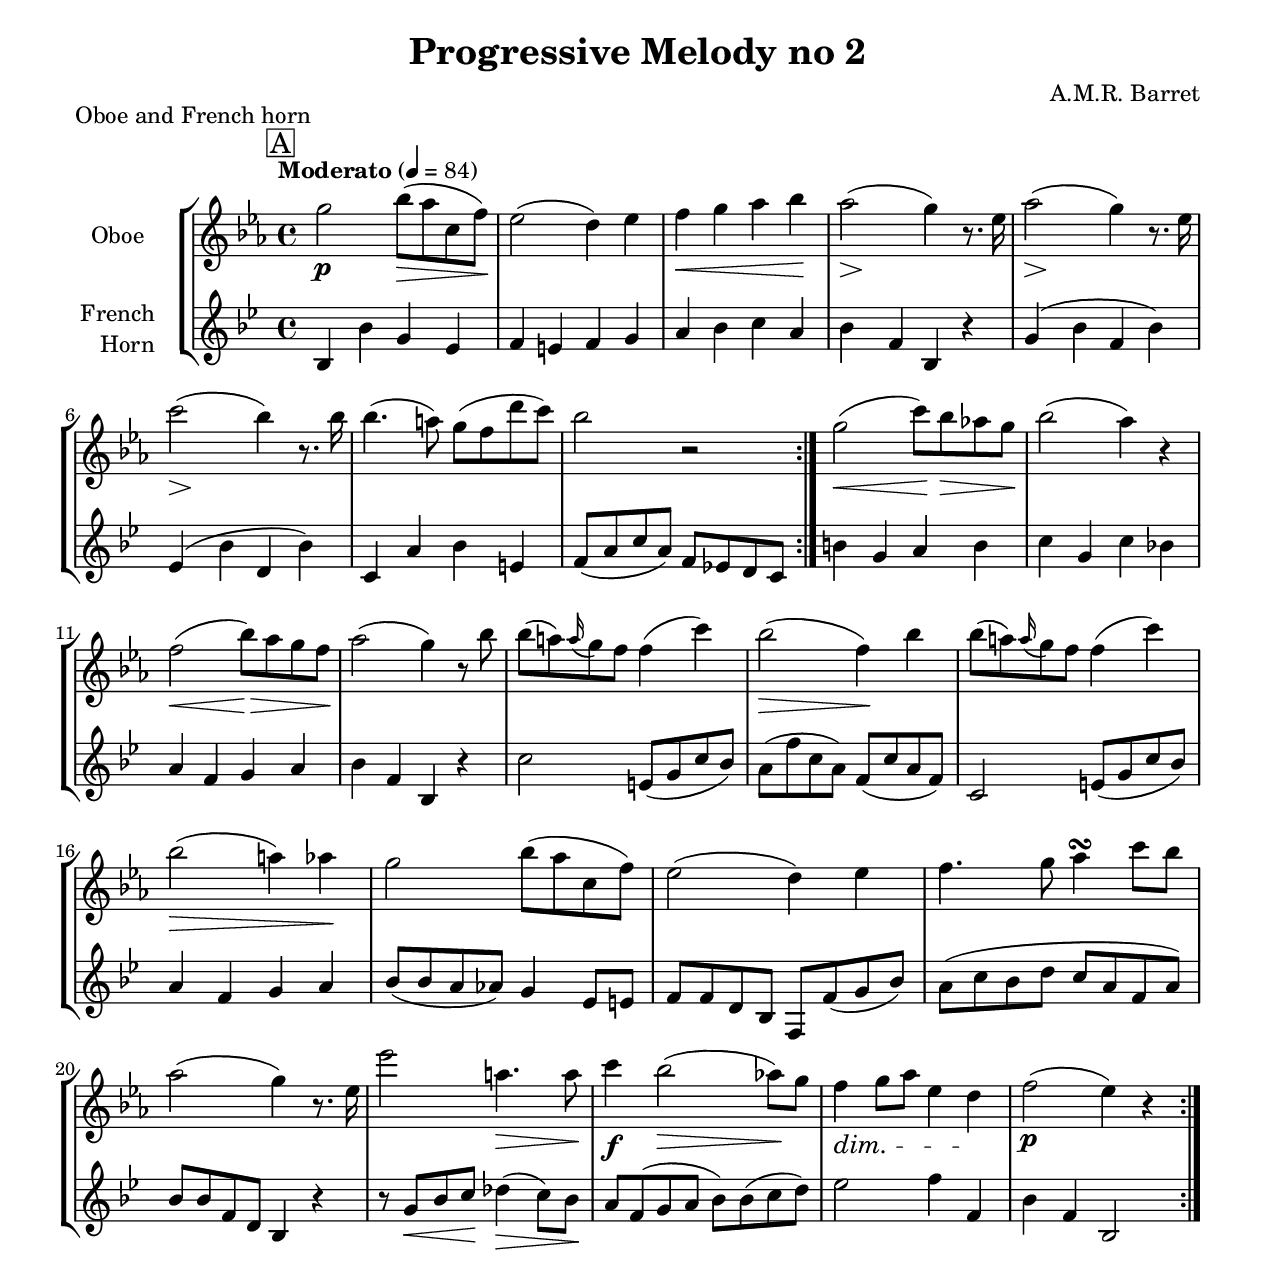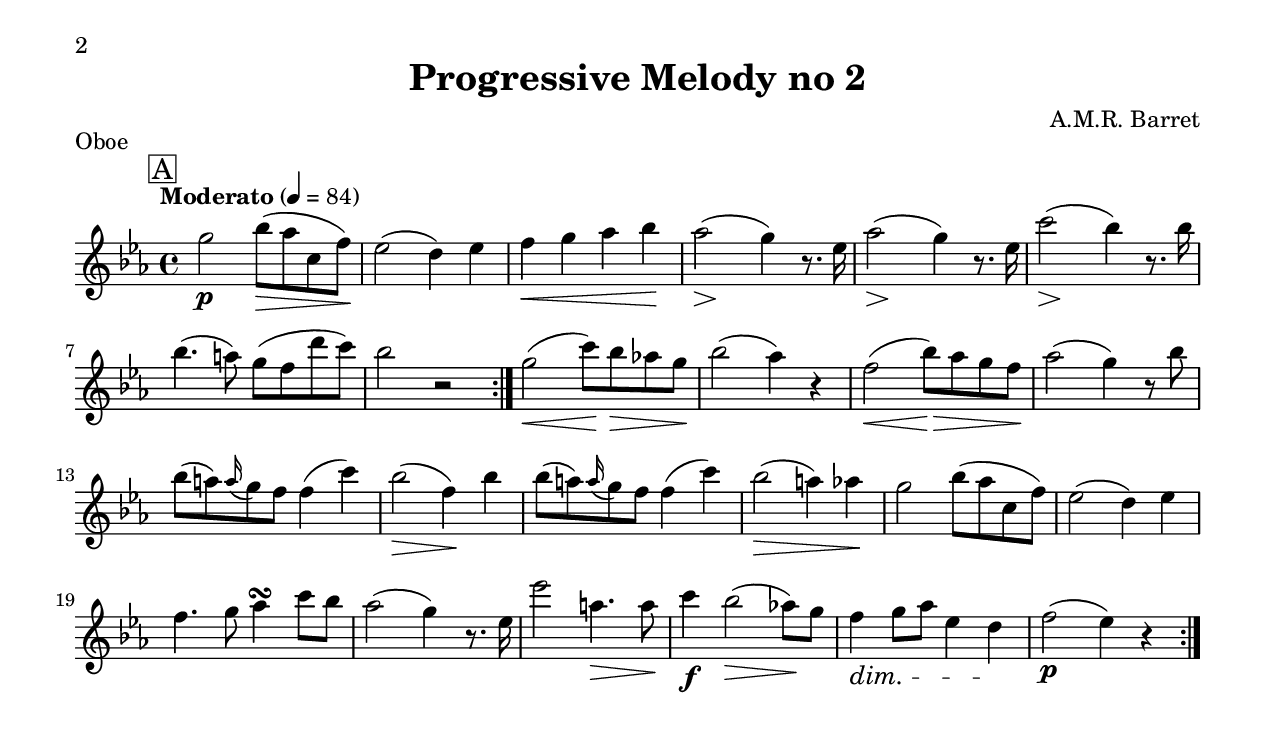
\version "2.24.4"

\version "2.24.4"

\header {
    encodingdate =  "2024-08-25"
}

\paper {
    
    paper-width = 8.5\in
    paper-height = 11\in
    top-margin = 0.375\in
    bottom-margin = 0.375\in
    left-margin = 0.5\in
    right-margin = 0.5\in
    indent = 0.75\in
    short-indent = 0\in
    }
\layout {
    \context { \Score
        autoBeaming = ##f
    }
}

\version "2.24.4"

\version "2.24.4"

\version "2.24.4"

shortCrec = #(define-music-function (mus) (ly:music?)
#{
<< #mus { s16 \< s16 \! } >>
#})

shortDecrec = #(define-music-function (mus) (ly:music?)
#{
<< #mus { s16 \> s16 \! } >>
#})


firstSettings = 
{
  \transposition c'
  \clef "treble"
  \set Staff.midiInstrument = "oboe"
  \set Staff.instrumentName = "Oboe"
  % \set Staff.shortInstrumentName = "Ob."
}


firstPart = \relative e' {
    \clef "treble" \time 4/4 \key c \major
    \tempo  \markup { "Moderato" } 4=84 \mark \markup { \box { A } }
    e'2 \p g8 \> [( f a, d )] \! % 1
    c2 ( b4 ) c % 2
    d4 \< e f g \! % 3
    \shortDecrec f2 ( e4 ) r8. c16 % 4
    \shortDecrec f2 ( e4 ) r8. c16 % 5
    \shortDecrec a'2 ( g4 ) r8. g16 % 6
    g4. ( fis8 ) e ([ d b'a]) % 7
    g2 r2 % 8
    \bar ":|."
    e2 \< (a8) \! [g \> f! e \! ] % 9
    g2 ( f4 ) r % 10
    d2 \< ( g8 ) \! \> [ f e d ] \! % 11
    f2 ( e4 ) r8 g % 12
    g8 ( [ fis ) \grace { fis16 ( } e8 ) d] d4 ( a' ) % 13
    g2 \> ( d4 ) \! g % 14
    g8 ( [ fis ) \grace { fis16 ( } e8 ) d] d4 ( a' ) % 15
    g2 \> ( fis4 ) f \! % 16
    e2 g8 ( [ f a, d ] ) % 17
    c2 ( b4 ) c % 18
    d4. e8 f4 \turn a8 [ g ] % 19
    f2 ( e4 ) r8. c16 % 20
    \barNumberCheck #21
    c'2 fis,4. \> fis8 \! % 21
    a4 \f g2 \> ( f!8 ) \! [ e ] % 22
    d4 \dim e8 [ f ] c4 b \enddecresc % 23
    d2 \p ( c4 ) r4 % 24
    \bar ":|."
    }

\version "2.24.4"


\version "2.24.4"

\version "2.24.4"

shortCrec = #(define-music-function (mus) (ly:music?)
#{
<< #mus { s16 \< s16 \! } >>
#})

shortDecrec = #(define-music-function (mus) (ly:music?)
#{
<< #mus { s16 \> s16 \! } >>
#})


secondSettings = 
{
  \transposition f
  \clef "treble"
  \set Staff.midiInstrument = "french horn"
  \set Staff.instrumentName = \markup \right-column {
    "French"
    "Horn"
  }
  % \set Staff.shortInstrumentName = "Fr. Hn."
}


secondPart = \relative e {
    \key c \major 
    c4 c' a f % 1
    g fis g a % 2
    b c d b % 3
    c g c, r % 4
    a' ( c g c ) % 5
    f, ( c' e, c' ) % 6
    d, b' c fis, % 7
    g8 ( [ b d b ] ) g [ f! e d ] % 8
    cis'4 a b cis % 9
    d a d c! % 10
    b g a b % 11
    c g c, r % 12
    d'2 fis,8 ( [ a d c ] ) % 13
    b ( [ g' d b ] ) g ( [ d' b g ] ) % 14
    d2 fis8 ( [ a d c ] ) % 15
    b4 g a b % 16
    c8 ( [ c b bes ] ) a4 f8 [ fis ] % 17
    g8 [ g e c ] g [ g' ( a c ) ] % 18
    b8 ( [d c e ] d [ b g b ] ) % 19
    c [ c g e ] c4 r % 20
    r8 a' \< [ c d ] \! ees4 \> ( d8 )[ c ] \! % 21
    b8 [ g ( a b ] c ) [ c ( d e )] % 22
    f2 g4 g, % 23
    c4 g c,2 % 23
}


transpositionForFlats = ees
\bookpart {

    \header {

        % dedication = "Dedication"
        title = "Progressive Melody no 2"
        % subtitle = "From Oboe Method"
        % subsubtitle = "Subsubtitle"
        composer = "A.M.R. Barret"
        % arranger = "Andrew Rahn"
        % poet = "poet"
        % opus = "opus 1"

        % piece = "piece"

        % The following fields are evenly spread on one line;
        % the field "instrument" also appears on following pages
        % instrument = "Oboe and French horn"

        % The following fields are placed at opposite ends
        %of the same line
        % meter = "Meter"

        % The following fields are centered at the bottom
        % tagline = "The tagline goes at the bottom of the last page"
        % copyright = "Public Domain"

    }

    \score {
        \header {
            piece = "Oboe and French horn"
            % opus = "opus 1"
        }
        \new StaffGroup <<
            \new Staff = "oboe" <<
                \firstSettings
                \transpose c \transpositionForFlats \firstPart
            >>
            \new Staff = "french horn" <<
                \secondSettings
                \transpose f, \transpositionForFlats \secondPart
            >>
        >>
        \midi {}
        \layout {
            indent = 2\cm
        }
    }
}

\bookpart {

    \header {
        title = "Progressive Melody no 2"
        composer = "A.M.R. Barret"
    }

    \score {
        \header {
            piece = "Oboe"
        }
        \new Staff = "oboe" <<
            \firstSettings
            \set Staff.instrumentName = ""

            \transpose c \transpositionForFlats \firstPart
        >>
        \layout {
            indent = 0\in
        }
    }
}
